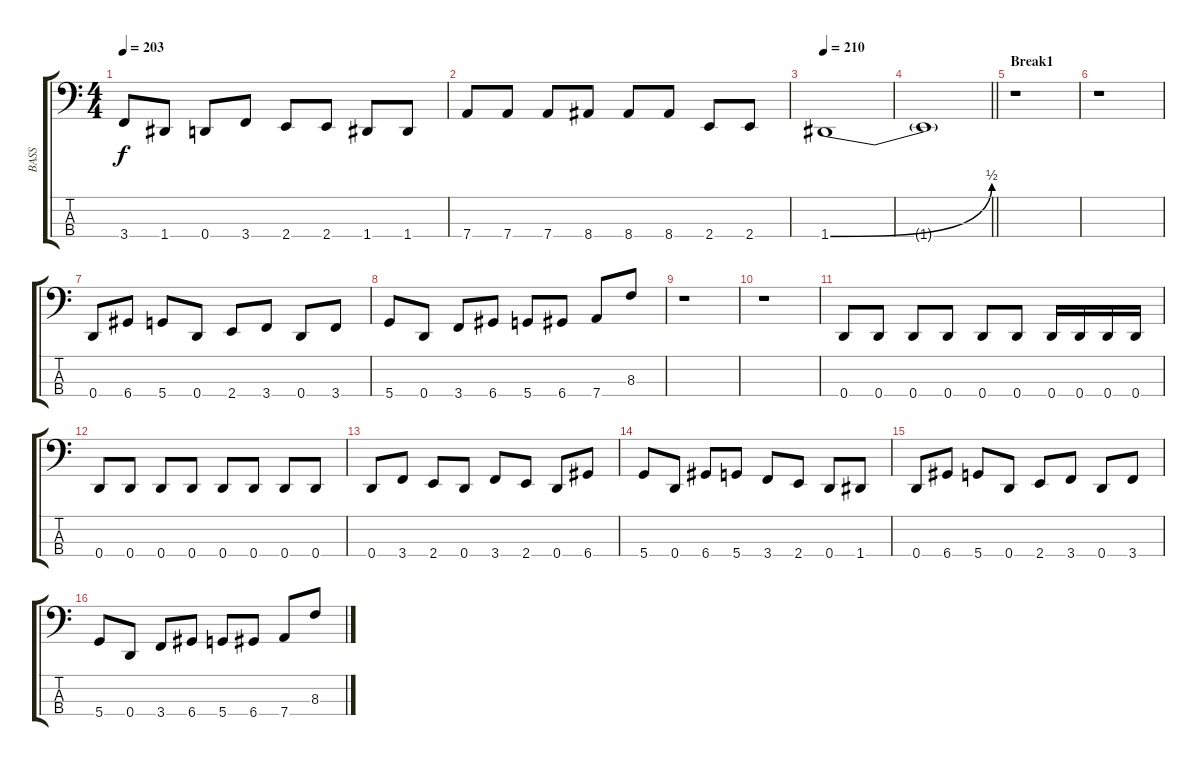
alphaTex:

\track ("BASS" "BASS") {instrument electricbasspick}
\staff {score tabs}
\tuning (G2 D2 A1 D1) {hide}
\ts (4 4)
\tempo 203
\clef f4
\ks c
3.4.8{dy f} 1.4.8 0.4.8 3.4.8 2.4.8 2.4.8 1.4.8 1.4.8 |
7.4.8 7.4.8 7.4.8 8.4.8 8.4.8 8.4.8 2.4.8 2.4.8 |
\tempo 210
1.4{be (bend 0 0 60 2)}.1 |
\barLineRight lightlight
1.4{t}.1 |
\section ("" "Break1")
r.1 |
r.1 |
0.4.8 6.4.8 5.4.8 0.4.8 2.4.8 3.4.8 0.4.8 3.4.8 |
5.4.8 0.4.8 3.4.8 6.4.8 5.4.8 6.4.8 7.4.8 8.3.8 |
r.1 |
r.1 |
0.4.8 0.4.8 0.4.8 0.4.8 0.4.8 0.4.8 0.4.16 0.4.16 0.4.16 0.4.16 |
0.4.8 0.4.8 0.4.8 0.4.8 0.4.8 0.4.8 0.4.8 0.4.8 |
0.4.8 3.4.8 2.4.8 0.4.8 3.4.8 2.4.8 0.4.8 6.4.8 |
5.4.8 0.4.8 6.4.8 5.4.8 3.4.8 2.4.8 0.4.8 1.4.8 |
0.4.8 6.4.8 5.4.8 0.4.8 2.4.8 3.4.8 0.4.8 3.4.8 |
5.4.8 0.4.8 3.4.8 6.4.8 5.4.8 6.4.8 7.4.8 8.3.8
